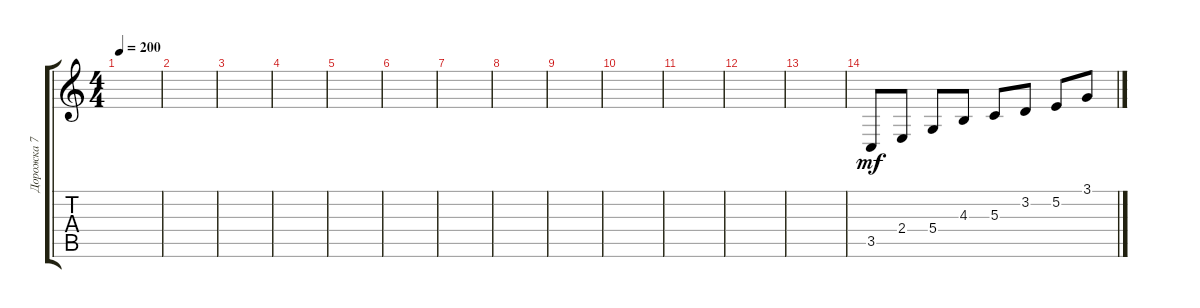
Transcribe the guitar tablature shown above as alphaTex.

\track ("Дорожка 7" "Дорожка 7") {instrument lead1square}
\staff {score tabs}
\tuning (E4 B3 G3 D3 A2 E2) {hide}
\ts (4 4)
\tempo 200
\clef g2
\ks c
|
|
|
|
|
|
|
|
|
|
|
|
|
3.5.8{dy mf} 2.4.8 5.4.8 4.3.8 5.3.8 3.2.8 5.2.8 3.1.8
